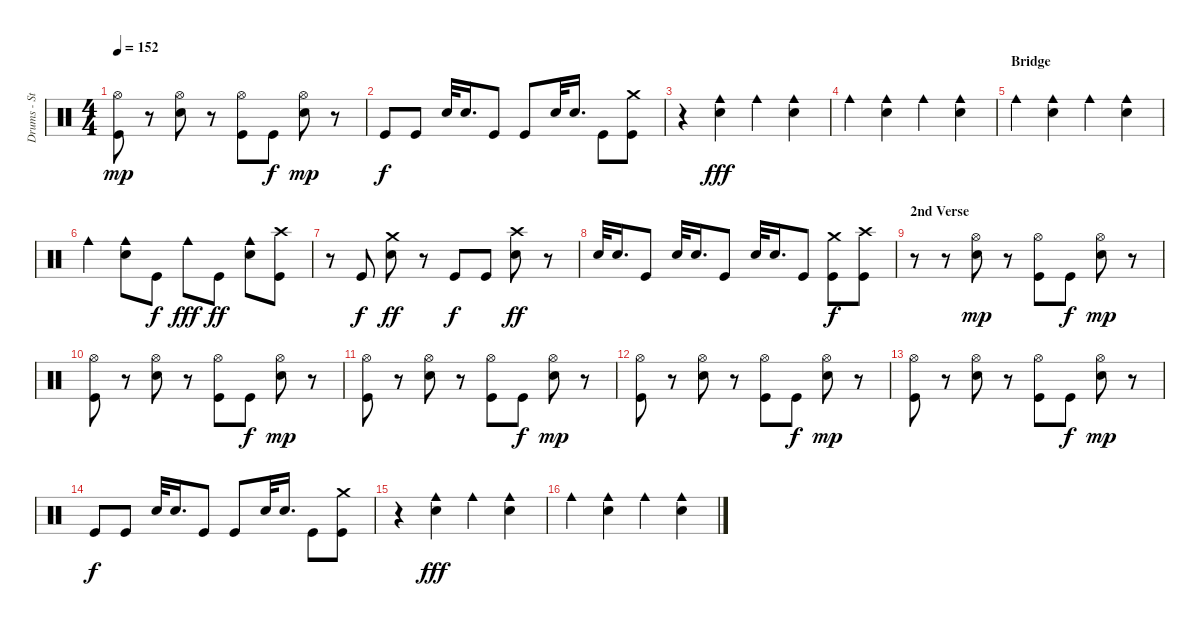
\track ("Drums - Steven Adler" "Drums - St") {instrument percussion}
\staff {score}
\articulation defaults
\ts (4 4)
\tempo 152
\clef neutral
\ks c
("Hi-Hat (open)" "Kick (hit)").8{dy mp} r.8 ("Hi-Hat (open)" "Snare (hit) 2").8 r.8 ("Hi-Hat (open)" "Kick (hit)").8 "Kick (hit)".8{dy f} ("Hi-Hat (open)" "Snare (hit) 2").8{dy mp} r.8 |
"Kick (hit)".8{dy f} "Kick (hit)".8 "Snare (hit) 2".32 "Snare (hit) 2".16{d} "Kick (hit)".8 "Kick (hit)".8 "Snare (hit) 2".32 "Snare (hit) 2".16{d} "Kick (hit)".8 ("Crash medium (hit)" "Kick (hit)").8 |
r.4 ("Cowbell medium (hit)" "Snare (hit) 2").4{dy fff} "Cowbell medium (hit)".4 ("Cowbell medium (hit)" "Snare (hit) 2").4 |
"Cowbell medium (hit)".4 ("Cowbell medium (hit)" "Snare (hit) 2").4 "Cowbell medium (hit)".4 ("Cowbell medium (hit)" "Snare (hit) 2").4 |
\section ("" "Bridge")
"Cowbell medium (hit)".4 ("Cowbell medium (hit)" "Snare (hit) 2").4 "Cowbell medium (hit)".4 ("Cowbell medium (hit)" "Snare (hit) 2").4 |
"Cowbell medium (hit)".4 ("Cowbell medium (hit)" "Snare (hit) 2").8 "Kick (hit)".8{dy f} "Cowbell medium (hit)".8{dy fff} "Kick (hit)".8{dy ff} ("Cowbell medium (hit)" "Snare (hit) 2").8 ("Crash high (hit)" "Kick (hit)").8 |
r.8 "Kick (hit)".8{dy f} ("Crash medium (hit)" "Snare (hit) 2").8{dy ff} r.8 "Kick (hit)".8{dy f} "Kick (hit)".8 ("Crash high (hit)" "Snare (hit) 2").8{dy ff} r.8 |
"Snare (hit) 2".32 "Snare (hit) 2".16{d} "Kick (hit)".8 "Snare (hit) 2".32 "Snare (hit) 2".16{d} "Kick (hit)".8 "Snare (hit) 2".32 "Snare (hit) 2".16{d} "Kick (hit)".8 ("Crash medium (hit)" "Kick (hit)").8{dy f} ("Crash high (hit)" "Kick (hit)").8 |
\section ("" "2nd Verse")
r.8 r.8 ("Hi-Hat (open)" "Snare (hit) 2").8{dy mp} r.8 ("Hi-Hat (open)" "Kick (hit)").8 "Kick (hit)".8{dy f} ("Hi-Hat (open)" "Snare (hit) 2").8{dy mp} r.8 |
("Hi-Hat (open)" "Kick (hit)").8 r.8 ("Hi-Hat (open)" "Snare (hit) 2").8 r.8 ("Hi-Hat (open)" "Kick (hit)").8 "Kick (hit)".8{dy f} ("Hi-Hat (open)" "Snare (hit) 2").8{dy mp} r.8 |
("Hi-Hat (open)" "Kick (hit)").8 r.8 ("Hi-Hat (open)" "Snare (hit) 2").8 r.8 ("Hi-Hat (open)" "Kick (hit)").8 "Kick (hit)".8{dy f} ("Hi-Hat (open)" "Snare (hit) 2").8{dy mp} r.8 |
("Hi-Hat (open)" "Kick (hit)").8 r.8 ("Hi-Hat (open)" "Snare (hit) 2").8 r.8 ("Hi-Hat (open)" "Kick (hit)").8 "Kick (hit)".8{dy f} ("Hi-Hat (open)" "Snare (hit) 2").8{dy mp} r.8 |
("Hi-Hat (open)" "Kick (hit)").8 r.8 ("Hi-Hat (open)" "Snare (hit) 2").8 r.8 ("Hi-Hat (open)" "Kick (hit)").8 "Kick (hit)".8{dy f} ("Hi-Hat (open)" "Snare (hit) 2").8{dy mp} r.8 |
"Kick (hit)".8{dy f} "Kick (hit)".8 "Snare (hit) 2".32 "Snare (hit) 2".16{d} "Kick (hit)".8 "Kick (hit)".8 "Snare (hit) 2".32 "Snare (hit) 2".16{d} "Kick (hit)".8 ("Crash medium (hit)" "Kick (hit)").8 |
r.4 ("Cowbell medium (hit)" "Snare (hit) 2").4{dy fff} "Cowbell medium (hit)".4 ("Cowbell medium (hit)" "Snare (hit) 2").4 |
"Cowbell medium (hit)".4 ("Cowbell medium (hit)" "Snare (hit) 2").4 "Cowbell medium (hit)".4 ("Cowbell medium (hit)" "Snare (hit) 2").4
